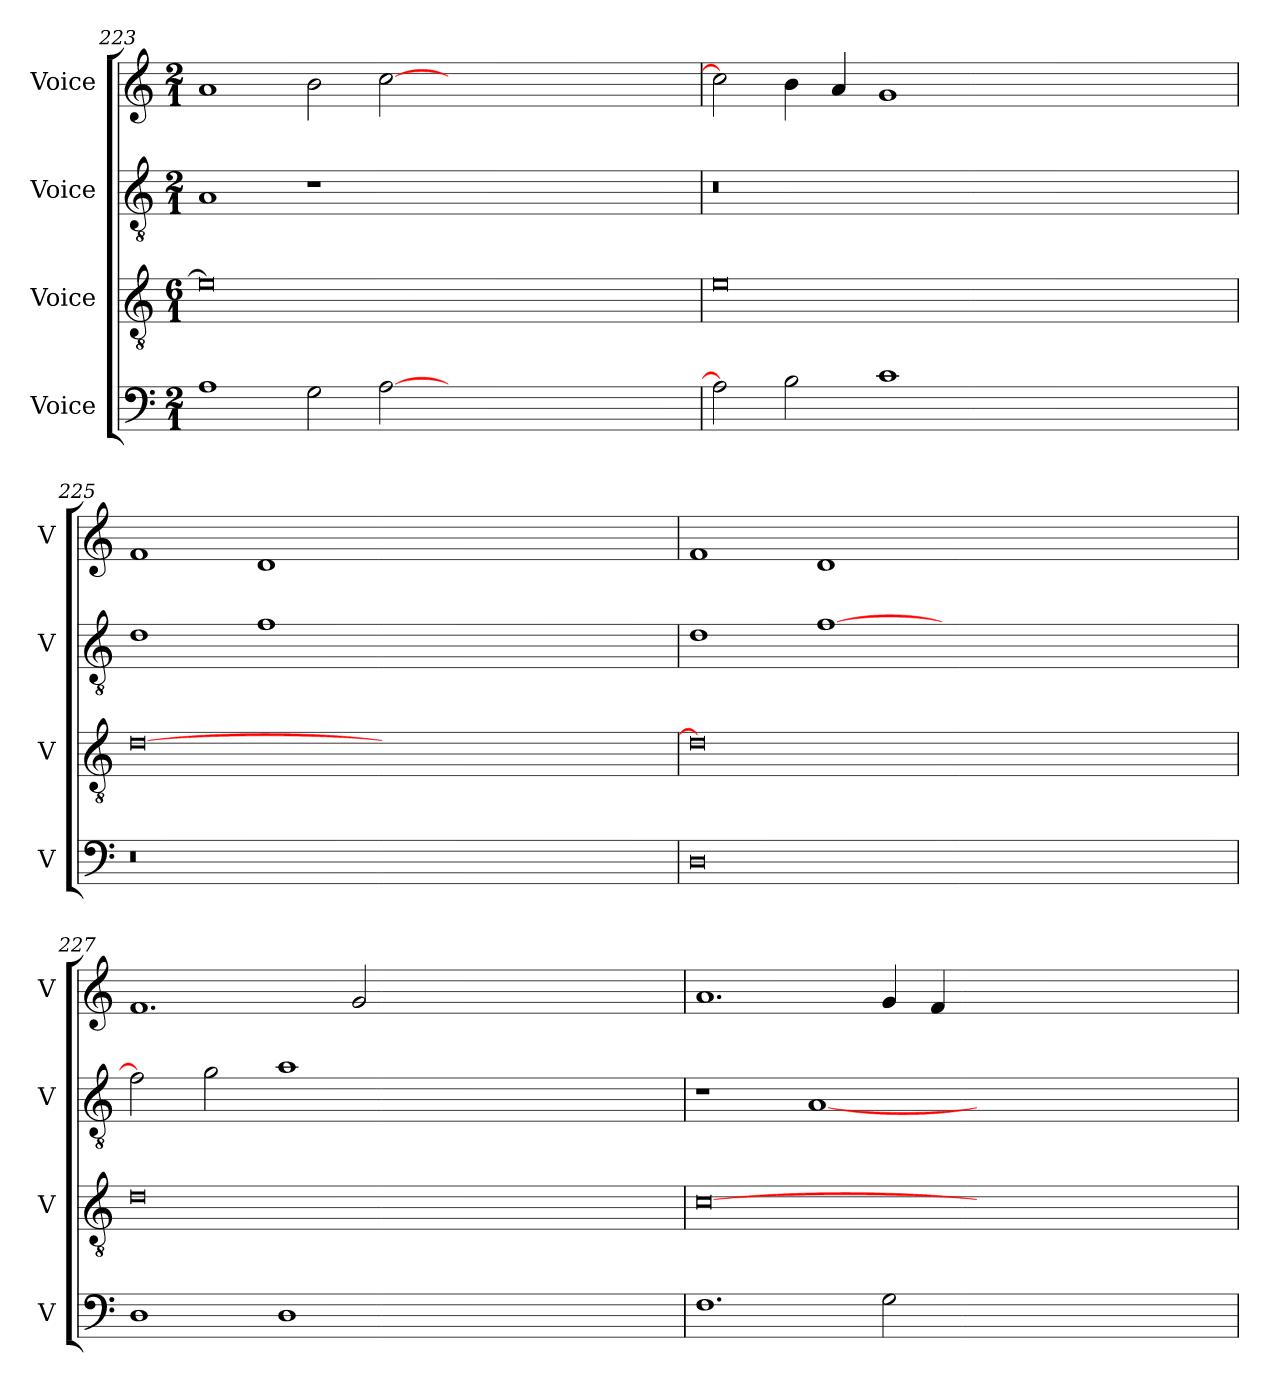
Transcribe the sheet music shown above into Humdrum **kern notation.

**kern	**kern	**kern	**kern
*part4	*part3	*part2	*part1
*staff4	*staff3	*staff2	*staff1
*I"Voice	*I"Voice	*I"Voice	*I"Voice
*I'V	*I'V	*I'V	*I'V
*clefF4	*clefGv2	*clefGv2	*clefG2
*k[]	*k[]	*k[]	*k[]
*M2/1	*M6/1	*M2/1	*M2/1
=223	=223	=223	=223
1A	0e]	1A	1a
2G\	.	1r	2b\
[2A\	.	.	[2cc\
00ryy	00ryy	00ryy	00ryy
!!LO:LB:g=z
=224	=224	=224	=224
2A\]	0e	0r	2cc\]
2B\	.	.	4b\
.	.	.	4a/
1c	.	.	1g
00ryy	00ryy	00ryy	00ryy
=225	=225	=225	=225
0r	[0d	1d	1f
.	.	1f	1d
00ryy	00ryy	00ryy	00ryy
!!LO:PB:g=z
=226	=226	=226	=226
0D	0d]	1d	1f
.	.	[1f	1d
00ryy	00ryy	00ryy	00ryy
=227	=227	=227	=227
1D	0d	2f\]	1.f
.	.	2g\	.
1D	.	1a	.
.	.	.	2g/
00ryy	00ryy	00ryy	00ryy
!!LO:LB:g=z
=228	=228	=228	=228
1.F	[0c	1r	1.a
.	.	[1A	.
2G\	.	.	4g/
.	.	.	4f/
00ryy	00ryy	00ryy	00ryy
=	=	=	=
*-	*-	*-	*-
